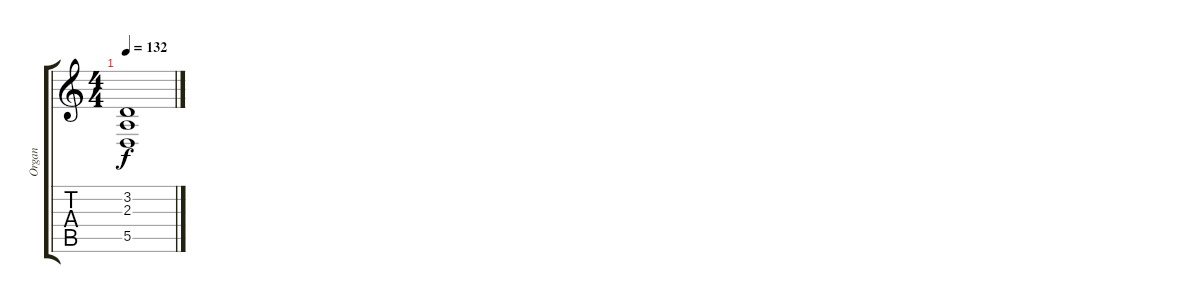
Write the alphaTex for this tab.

\track ("Organ" "Organ") {instrument drawbarorgan}
\staff {score tabs}
\tuning (E4 B3 G3 D3 A2 E2) {hide}
\ts (4 4)
\tempo 132
\clef g2
\ks c
(3.2{t} 2.3{t} 5.5{t}).1{dy f}
